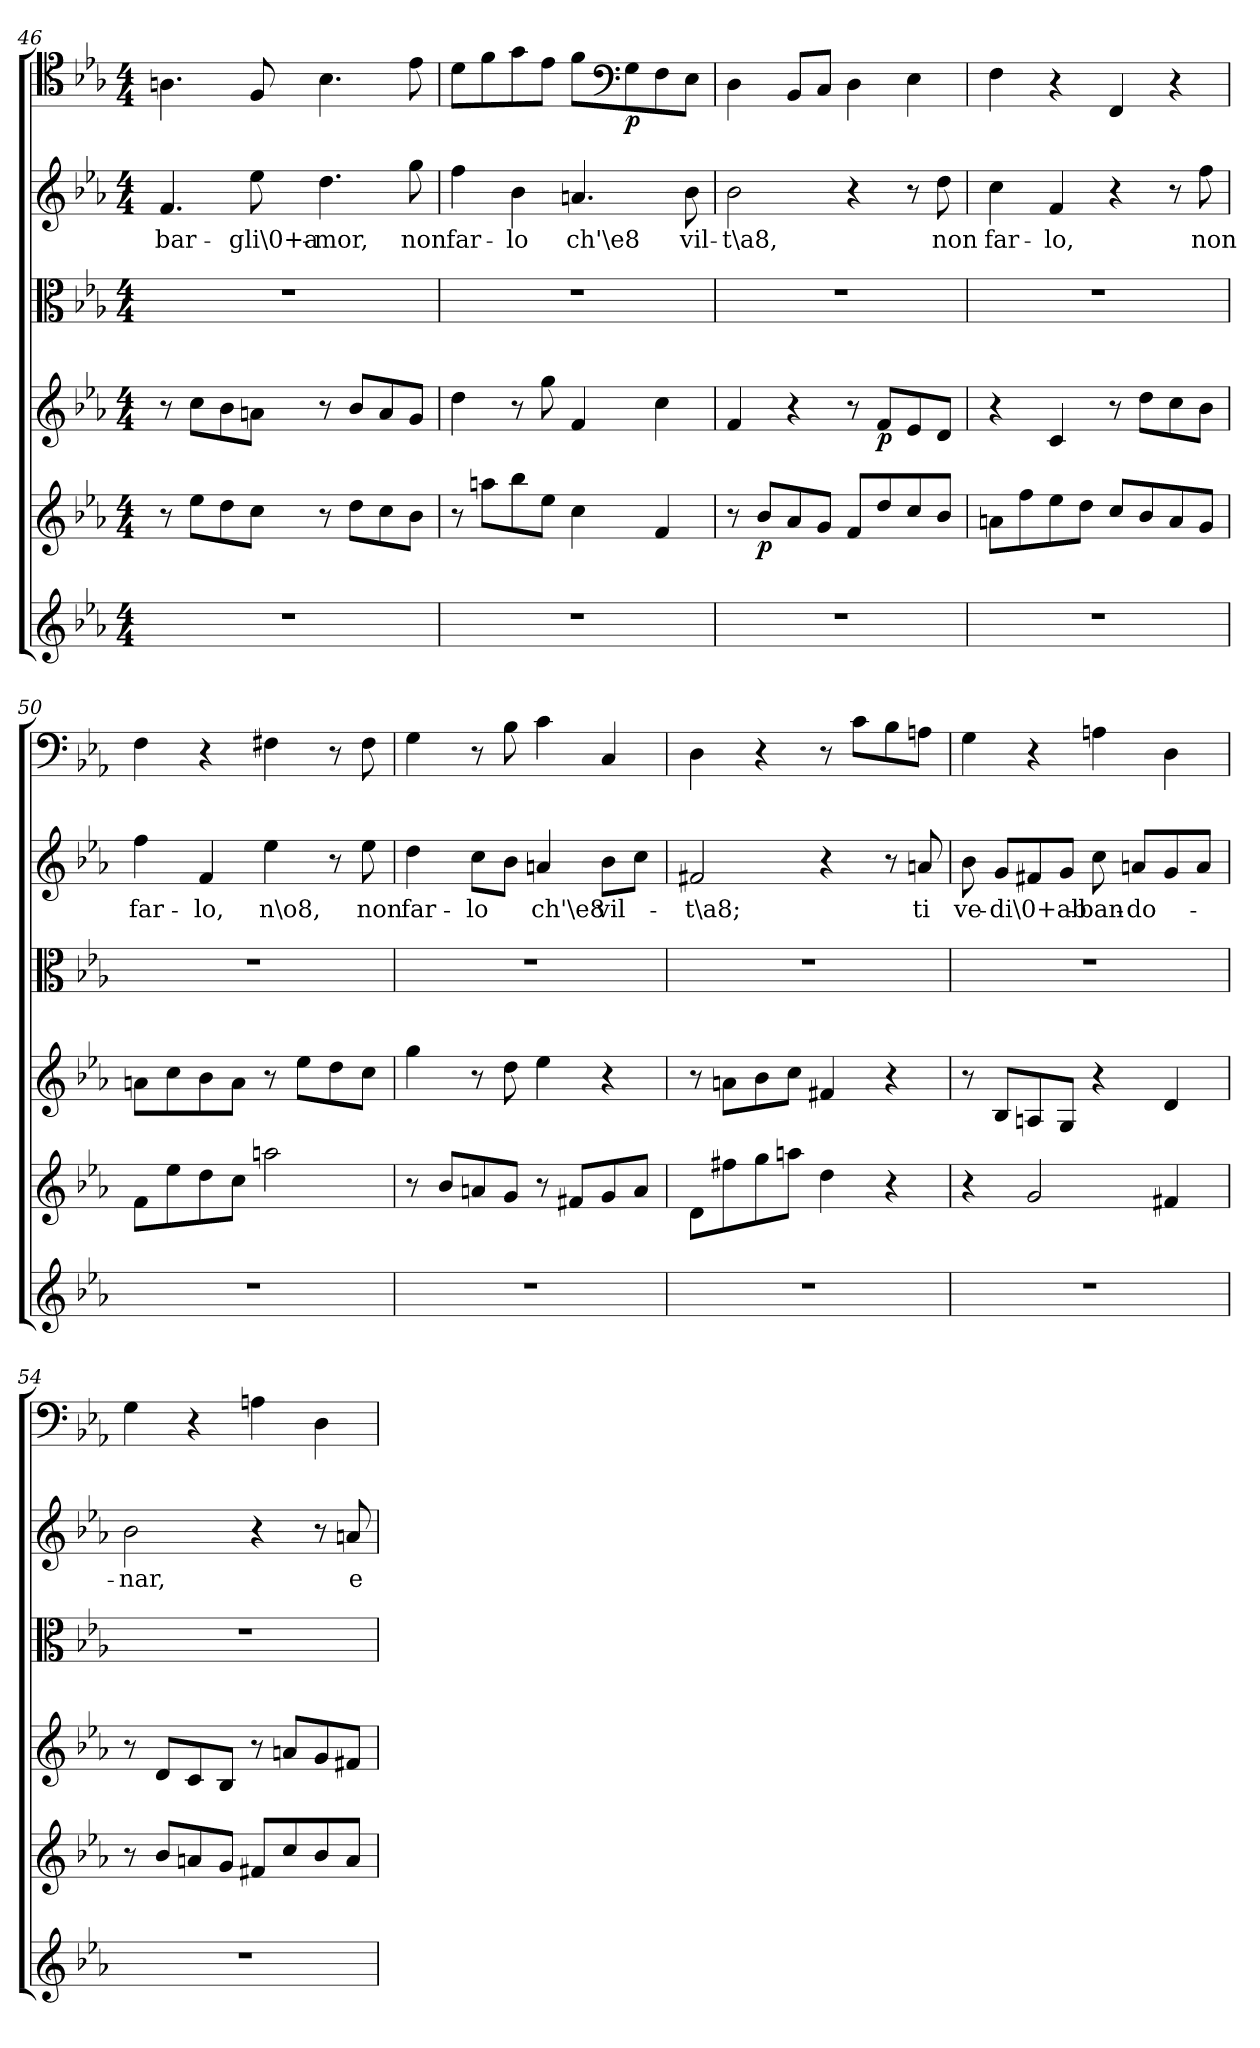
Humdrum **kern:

**kern	**kern	**dynam	**kern	**dynam	**kern	**kern	**text	**kern	**dynam
*part6	*part5	*part5	*part4	*part4	*part3	*part2	*part2	*part1	*part1
*staff6	*staff5	*staff5	*staff4	*staff4	*staff3	*staff2	*staff2	*staff1	*staff1
*clefG2	*clefG2	*	*clefG2	*	*clefC3	*clefG2	*	*clefC4	*
*k[b-e-a-]	*k[b-e-a-]	*	*k[b-e-a-]	*	*k[b-e-a-]	*k[b-e-a-]	*	*k[b-e-a-]	*
*c:	*c:	*	*c:	*	*c:	*c:	*	*c:	*
*M4/4	*M4/4	*	*M4/4	*	*M4/4	*M4/4	*	*M4/4	*
=46	=46	=46	=46	=46	=46	=46	=46	=46	=46
1r	8r	.	8r	.	1r	4.f/	-bar-	4.An\	.
.	8ee-\L	.	8cc\L	.	.	.	.	.	.
.	8dd\	.	8b-\	.	.	.	.	.	.
.	8cc\J	.	8an\J	.	.	8ee-\	-gli\0+a-	8F/	.
.	8r	.	8r	.	.	4.dd\	-mor,	4.B-\	.
.	8dd\L	.	8b-/L	.	.	.	.	.	.
.	8cc\	.	8a/	.	.	.	.	.	.
.	8b-\J	.	8g/J	.	.	8gg\	non	8e-\	.
=47	=47	=47	=47	=47	=47	=47	=47	=47	=47
1r	8r	.	4dd\	.	1r	4ff\	far-	8d\L	.
.	8aan\L	.	.	.	.	.	.	8f\	.
.	8bb-\	.	8r	.	.	4b-\	-lo	8g\	.
.	8ee-\J	.	8gg\	.	.	.	.	8e-\J	.
.	4cc\	.	4f/	.	.	4.an/	ch'\e8	8f\L	.
*	*	*	*	*	*	*	*	*clefF4	*
.	.	.	.	.	.	.	.	8G\	p
.	4f/	.	4cc\	.	.	.	.	8F\	.
.	.	.	.	.	.	8b-\	vil-	8E-\J	.
=48	=48	=48	=48	=48	=48	=48	=48	=48	=48
1r	8r	.	4f/	.	1r	2b-\	-t\a8,	4D\	.
.	8b-/L	p	.	.	.	.	.	.	.
.	8a-/	.	4r	.	.	.	.	8BB-/L	.
.	8g/J	.	.	.	.	.	.	8C/J	.
.	8f/L	.	8r	.	.	4r	.	4D\	.
.	8dd/	.	8f/L	p	.	.	.	.	.
.	8cc/	.	8e-/	.	.	8r	.	4E-\	.
.	8b-/J	.	8d/J	.	.	8dd\	non	.	.
=49	=49	=49	=49	=49	=49	=49	=49	=49	=49
1r	8an\L	.	4r	.	1r	4cc\	far-	4F\	.
.	8ff\	.	.	.	.	.	.	.	.
.	8ee-\	.	4c/	.	.	4f/	-lo,	4r	.
.	8dd\J	.	.	.	.	.	.	.	.
.	8cc/L	.	8r	.	.	4r	.	4FF/	.
.	8b-/	.	8dd\L	.	.	.	.	.	.
.	8a/	.	8cc\	.	.	8r	.	4r	.
.	8g/J	.	8b-\J	.	.	8ff\	non	.	.
=50	=50	=50	=50	=50	=50	=50	=50	=50	=50
1r	8f\L	.	8an\L	.	1r	4ff\	far-	4F\	.
.	8ee-\	.	8cc\	.	.	.	.	.	.
.	8dd\	.	8b-\	.	.	4f/	-lo,	4r	.
.	8cc\J	.	8a\J	.	.	.	.	.	.
.	2aan\	.	8r	.	.	4ee-\	n\o8,	4F#X\	.
.	.	.	8ee-\L	.	.	.	.	.	.
.	.	.	8dd\	.	.	8r	.	8r	.
.	.	.	8cc\J	.	.	8ee-\	non	8F#\	.
=51	=51	=51	=51	=51	=51	=51	=51	=51	=51
1r	8r	.	4gg\	.	1r	4dd\	far-	4G\	.
.	8b-/L	.	.	.	.	.	.	.	.
.	8an/	.	8r	.	.	8cc\L	-lo	8r	.
.	8g/J	.	8dd\	.	.	8b-\J	.	8B-\	.
.	8r	.	4ee-\	.	.	4an/	ch'\e8	4c\	.
.	8f#X/L	.	.	.	.	.	.	.	.
.	8g/	.	4r	.	.	8b-\L	vil-	4C/	.
.	8a/J	.	.	.	.	8cc\J	.	.	.
=52	=52	=52	=52	=52	=52	=52	=52	=52	=52
1r	8d\L	.	8r	.	1r	2f#X/	-t\a8;	4D\	.
.	8ff#X\	.	8an\L	.	.	.	.	.	.
.	8gg\	.	8b-\	.	.	.	.	4r	.
.	8aan\J	.	8cc\J	.	.	.	.	.	.
.	4dd\	.	4f#X/	.	.	4r	.	8r	.
.	.	.	.	.	.	.	.	8c\L	.
.	4r	.	4r	.	.	8r	.	8B-\	.
.	.	.	.	.	.	8an/	ti	8An\J	.
=53	=53	=53	=53	=53	=53	=53	=53	=53	=53
1r	4r	.	8r	.	1r	8b-\	ve-	4G\	.
.	.	.	8B-/L	.	.	8g/L	-di\0+ab-	.	.
.	2g/	.	8An/	.	.	8f#X/	.	4r	.
.	.	.	8G/J	.	.	8g/J	.	.	.
.	.	.	4r	.	.	8cc\	-ban-	4An\	.
.	.	.	.	.	.	8an/L	-do-	.	.
.	4f#X/	.	4d/	.	.	8g/	.	4D\	.
.	.	.	.	.	.	8a/J	.	.	.
=54	=54	=54	=54	=54	=54	=54	=54	=54	=54
1r	8r	.	8r	.	1r	2b-\	-nar,	4G\	.
.	8b-/L	.	8d/L	.	.	.	.	.	.
.	8an/	.	8c/	.	.	.	.	4r	.
.	8g/J	.	8B-/J	.	.	.	.	.	.
.	8f#X/L	.	8r	.	.	4r	.	4An\	.
.	8cc/	.	8an/L	.	.	.	.	.	.
.	8b-/	.	8g/	.	.	8r	.	4D\	.
.	8a/J	.	8f#X/J	.	.	8an/	e	.	.
=	=	=	=	=	=	=	=	=	=
*-	*-	*-	*-	*-	*-	*-	*-	*-	*-
